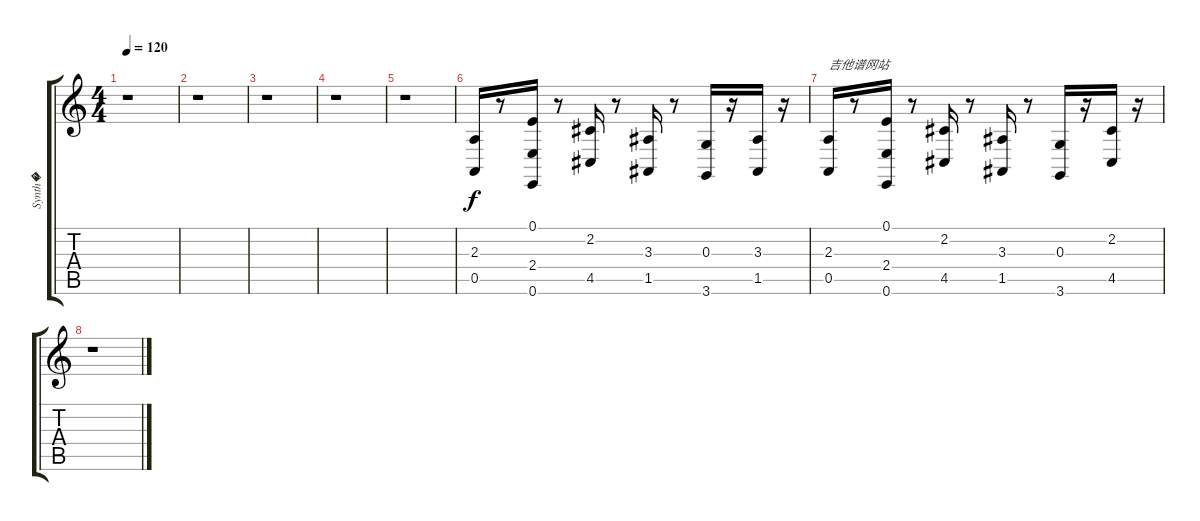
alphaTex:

\track ("Synth�" "Synth�") {instrument acousticgrandpiano}
\staff {score tabs}
\tuning (E4 B3 G3 D3 A2 E2) {hide}
\ts (4 4)
\tempo 120
\clef g2
\ks c
r.1{dy f} |
r.1 |
r.1 |
r.1 |
r.1 |
(2.3 0.5).16 r.8 (0.1 2.4 0.6).16 r.8 (2.2 4.5).16 r.8 (3.3 1.5).16 r.8 (0.3 3.6).16 r.16 (3.3 1.5).16 r.16 |
(2.3 0.5).16{txt "吉他谱网站"} r.8 (0.1 2.4 0.6).16 r.8 (2.2 4.5).16 r.8 (3.3 1.5).16 r.8 (0.3 3.6).16 r.16 (2.2 4.5).16 r.16 |
r.1
